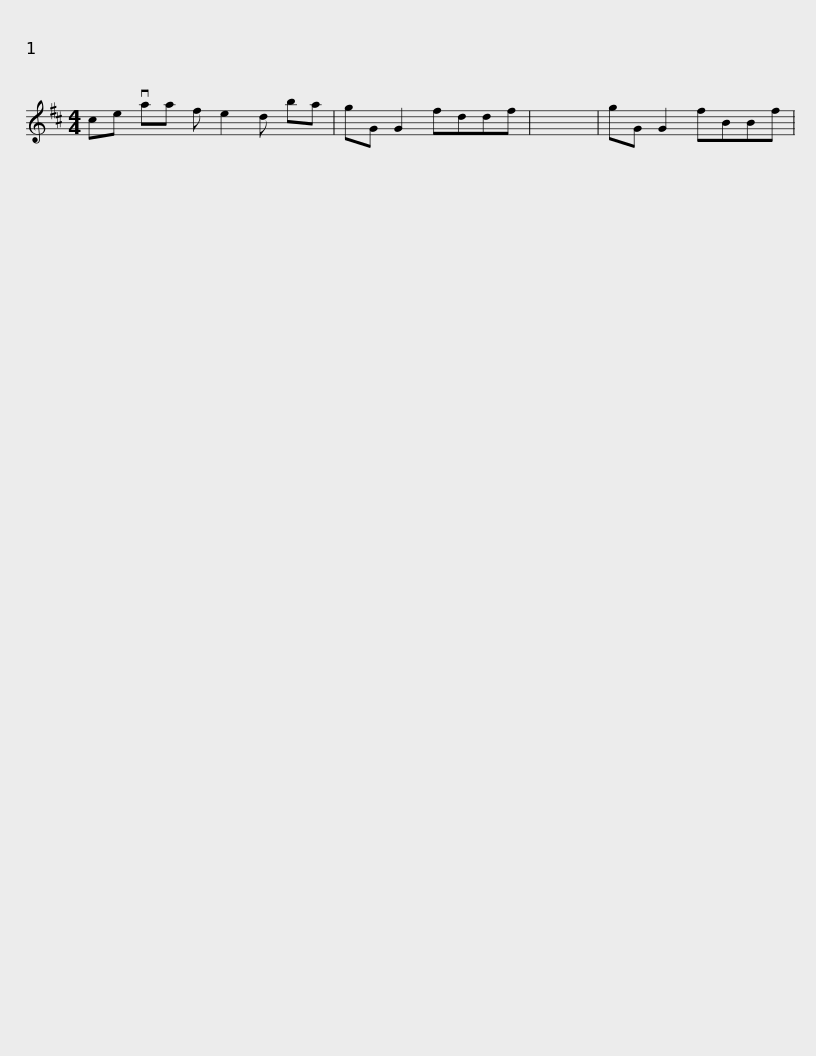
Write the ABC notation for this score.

X:1
L:1/8
M:4/4
I:linebreak $
K:D
V:1 treble
V:1
 ce vaa f e2 d ba | gG G2 fddf | x8 | gG G2 fBBf | %4
